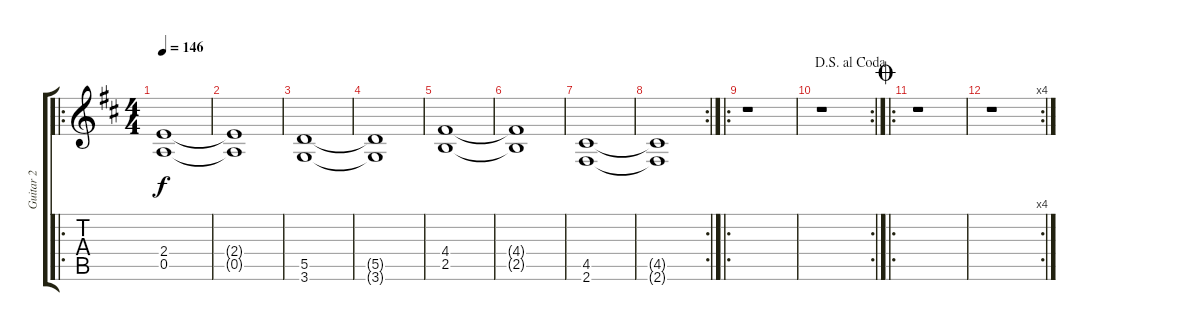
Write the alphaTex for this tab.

\track ("Guitar 2" "Guitar 2") {instrument overdrivenguitar}
\staff {score tabs}
\tuning (E4 B3 G3 D3 A2 E2) {hide}
\ro
\ts (4 4)
\tempo 146
\clef g2
\ks d
(2.4 0.5).1{dy f} |
(2.4{t} 0.5{t}).1 |
(5.5 3.6).1 |
(5.5{t} 3.6{t}).1 |
(4.4 2.5).1 |
(4.4{t} 2.5{t}).1 |
(4.5 2.6).1 |
\rc 2
(4.5{t} 2.6{t}).1 |
\ro
r.1 |
\rc 2
\jump dalsegnoalcoda
r.1 |
\ro
\jump coda
r.1 |
\rc 4
r.1
